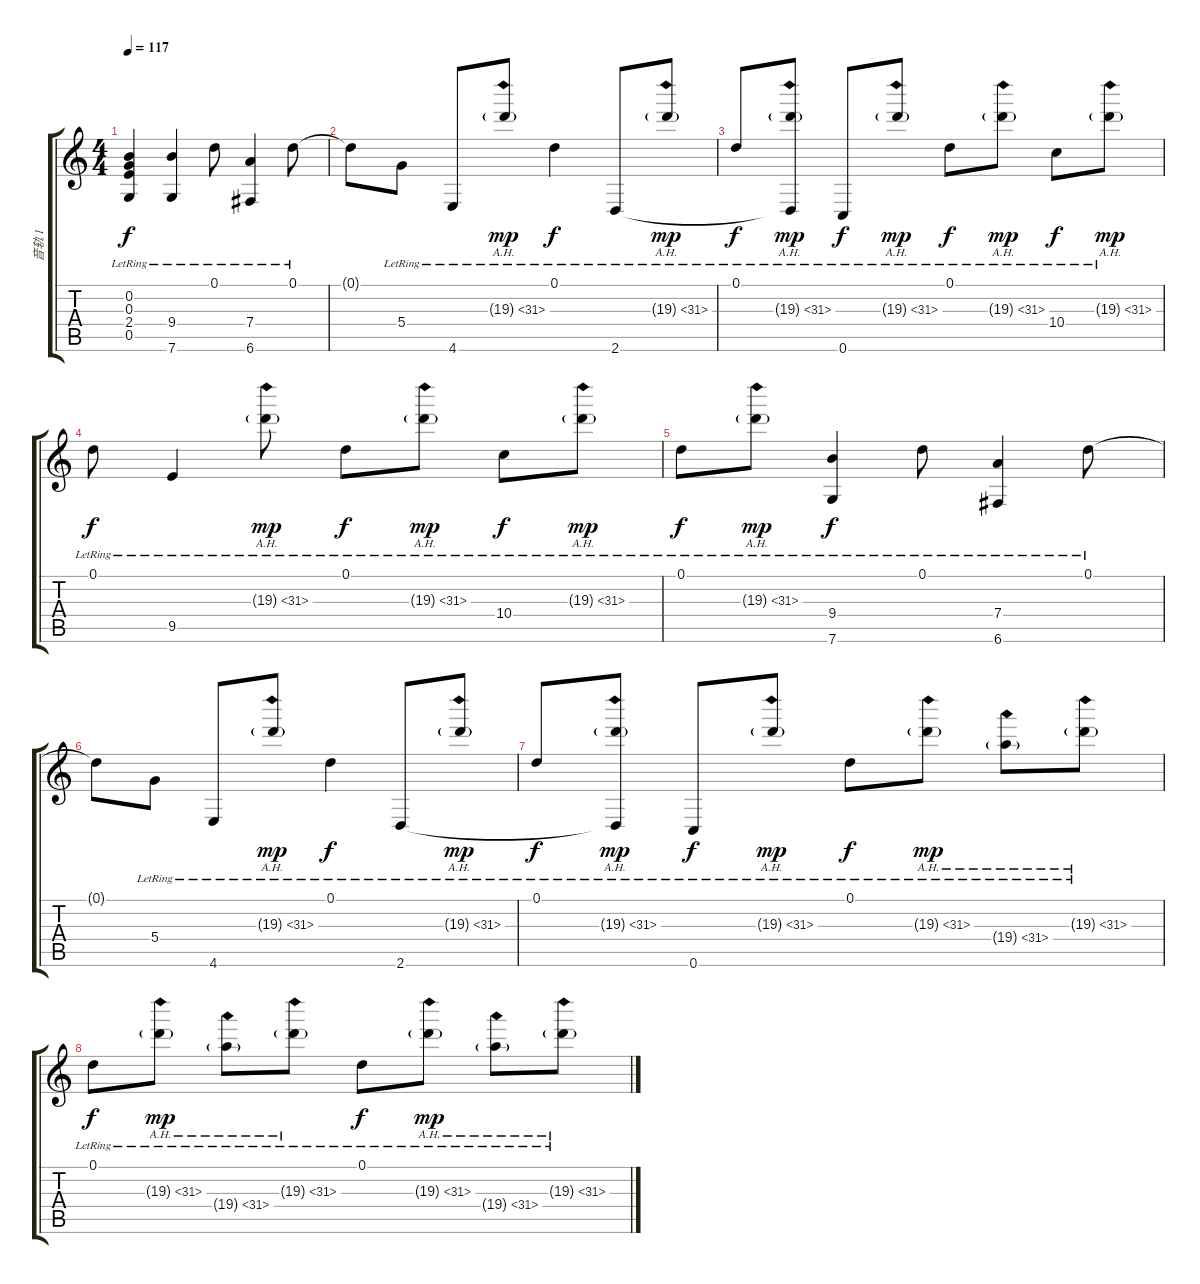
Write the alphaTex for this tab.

\track ("音轨 1" "音轨 1") {instrument acousticguitarsteel}
\staff {score tabs}
\tuning (D4 B3 G3 D3 G2 C2) {hide}
\ts (4 4)
\tempo 117
\clef g2
\ks c
(0.2{lr} 0.3{lr} 2.4{lr} 0.5{lr}).4{dy f} (9.4{lr} 7.6{lr}).4 0.1{lr}.8 (7.4{lr} 6.6{lr}).4 0.1{lr}.8 |
0.1{t}.8 5.4{lr}.8 4.6{lr}.8 19.3{ah 12 g lr}.8{dy mp} 0.1{lr}.4{dy f} 2.6{lr}.8 19.3{ah 12 g lr}.8{dy mp} |
0.1{lr}.8{dy f} (19.3{ah 12 g lr} 2.6{t}).8{dy mp} 0.6{lr}.8{dy f} 19.3{ah 12 g lr}.8{dy mp} 0.1{lr}.8{dy f} 19.3{ah 12 g lr}.8{dy mp} 10.4{lr}.8{dy f} 19.3{ah 12 g lr}.8{dy mp} |
0.1{lr}.8{dy f} 9.5{lr}.4 19.3{ah 12 g lr}.8{dy mp} 0.1{lr}.8{dy f} 19.3{ah 12 g lr}.8{dy mp} 10.4{lr}.8{dy f} 19.3{ah 12 g lr}.8{dy mp} |
0.1{lr}.8{dy f} 19.3{ah 12 g lr}.8{dy mp} (9.4{lr} 7.6{lr}).4{dy f} 0.1{lr}.8 (7.4{lr} 6.6{lr}).4 0.1{lr}.8 |
0.1{t}.8 5.4{lr}.8 4.6{lr}.8 19.3{ah 12 g lr}.8{dy mp} 0.1{lr}.4{dy f} 2.6{lr}.8 19.3{ah 12 g lr}.8{dy mp} |
0.1{lr}.8{dy f} (19.3{ah 12 g lr} 2.6{t}).8{dy mp} 0.6{lr}.8{dy f} 19.3{ah 12 g lr}.8{dy mp} 0.1{lr}.8{dy f} 19.3{ah 12 g lr}.8{dy mp} 19.4{ah 12 g lr}.8 19.3{ah 12 g lr}.8 |
0.1{lr}.8{dy f} 19.3{ah 12 g lr}.8{dy mp} 19.4{ah 12 g lr}.8 19.3{ah 12 g lr}.8 0.1{lr}.8{dy f} 19.3{ah 12 g lr}.8{dy mp} 19.4{ah 12 g lr}.8 19.3{ah 12 g lr}.8
